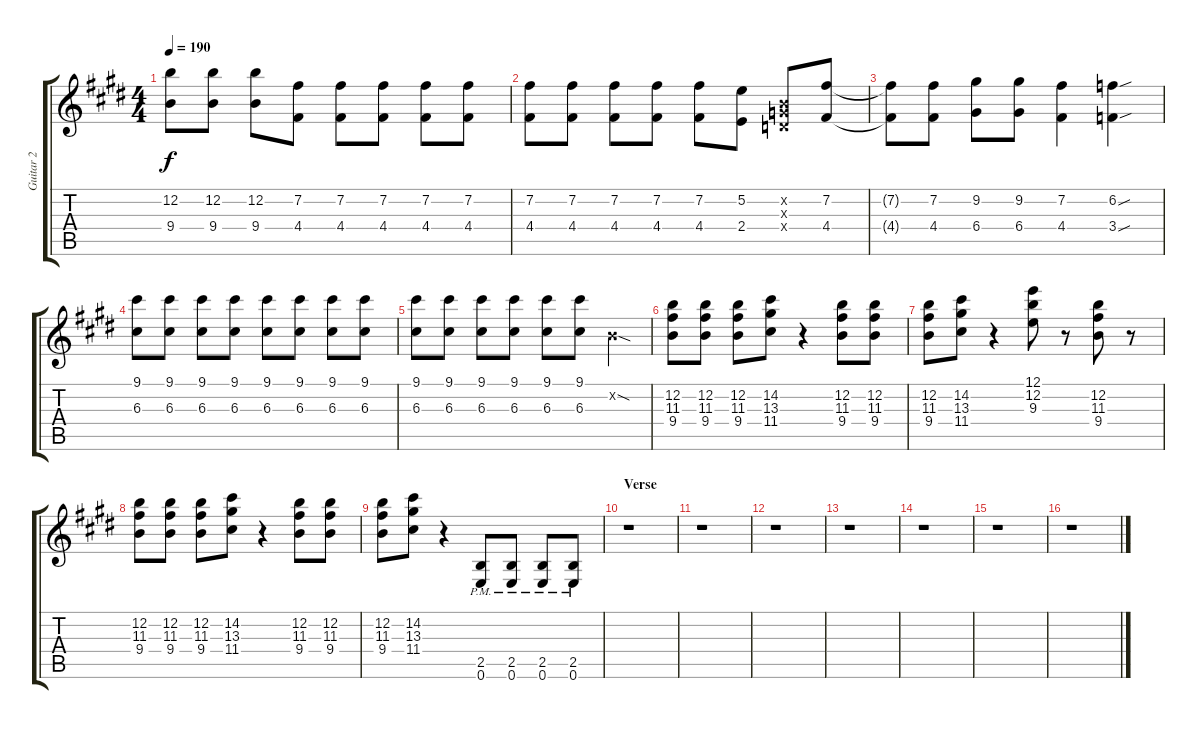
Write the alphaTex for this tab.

\track ("Guitar 2" "Guitar 2") {instrument distortionguitar}
\staff {score tabs}
\tuning (E4 B3 G3 D3 A2 E2) {hide}
\ts (4 4)
\tempo 190
\clef g2
\ks e
(12.2 9.4).8{dy f} (12.2 9.4).8 (12.2 9.4).8 (7.2 4.4).8 (7.2 4.4).8 (7.2 4.4).8 (7.2 4.4).8 (7.2 4.4).8 |
(7.2 4.4).8 (7.2 4.4).8 (7.2 4.4).8 (7.2 4.4).8 (7.2 4.4).8 (5.2 2.4).8 (0.2{x} 0.3{x} 0.4{x}).8 (7.2 4.4).8 |
(7.2{t} 4.4{t}).8 (7.2 4.4).8 (9.2 6.4).8 (9.2 6.4).8 (7.2 4.4).4 (6.2{sou} 3.4{sou}).4 |
(9.1 6.3).8 (9.1 6.3).8 (9.1 6.3).8 (9.1 6.3).8 (9.1 6.3).8 (9.1 6.3).8 (9.1 6.3).8 (9.1 6.3).8 |
(9.1 6.3).8 (9.1 6.3).8 (9.1 6.3).8 (9.1 6.3).8 (9.1 6.3).8 (9.1 6.3).8 0.2{sod x}.4 |
(12.2 11.3 9.4).8 (12.2 11.3 9.4).8 (12.2 11.3 9.4).8 (14.2 13.3 11.4).8 r.4 (12.2 11.3 9.4).8 (12.2 11.3 9.4).8 |
(12.2 11.3 9.4).8 (14.2 13.3 11.4).8 r.4 (12.1 12.2 9.3).8 r.8 (12.2 11.3 9.4).8 r.8 |
(12.2 11.3 9.4).8 (12.2 11.3 9.4).8 (12.2 11.3 9.4).8 (14.2 13.3 11.4).8 r.4 (12.2 11.3 9.4).8 (12.2 11.3 9.4).8 |
(12.2 11.3 9.4).8 (14.2 13.3 11.4).8 r.4 (2.5{pm} 0.6{pm}).8 (2.5{pm} 0.6{pm}).8 (2.5{pm} 0.6{pm}).8 (2.5{pm} 0.6{pm}).8 |
\section ("" "Verse")
r.1 |
r.1 |
r.1 |
r.1 |
r.1 |
r.1 |
r.1
